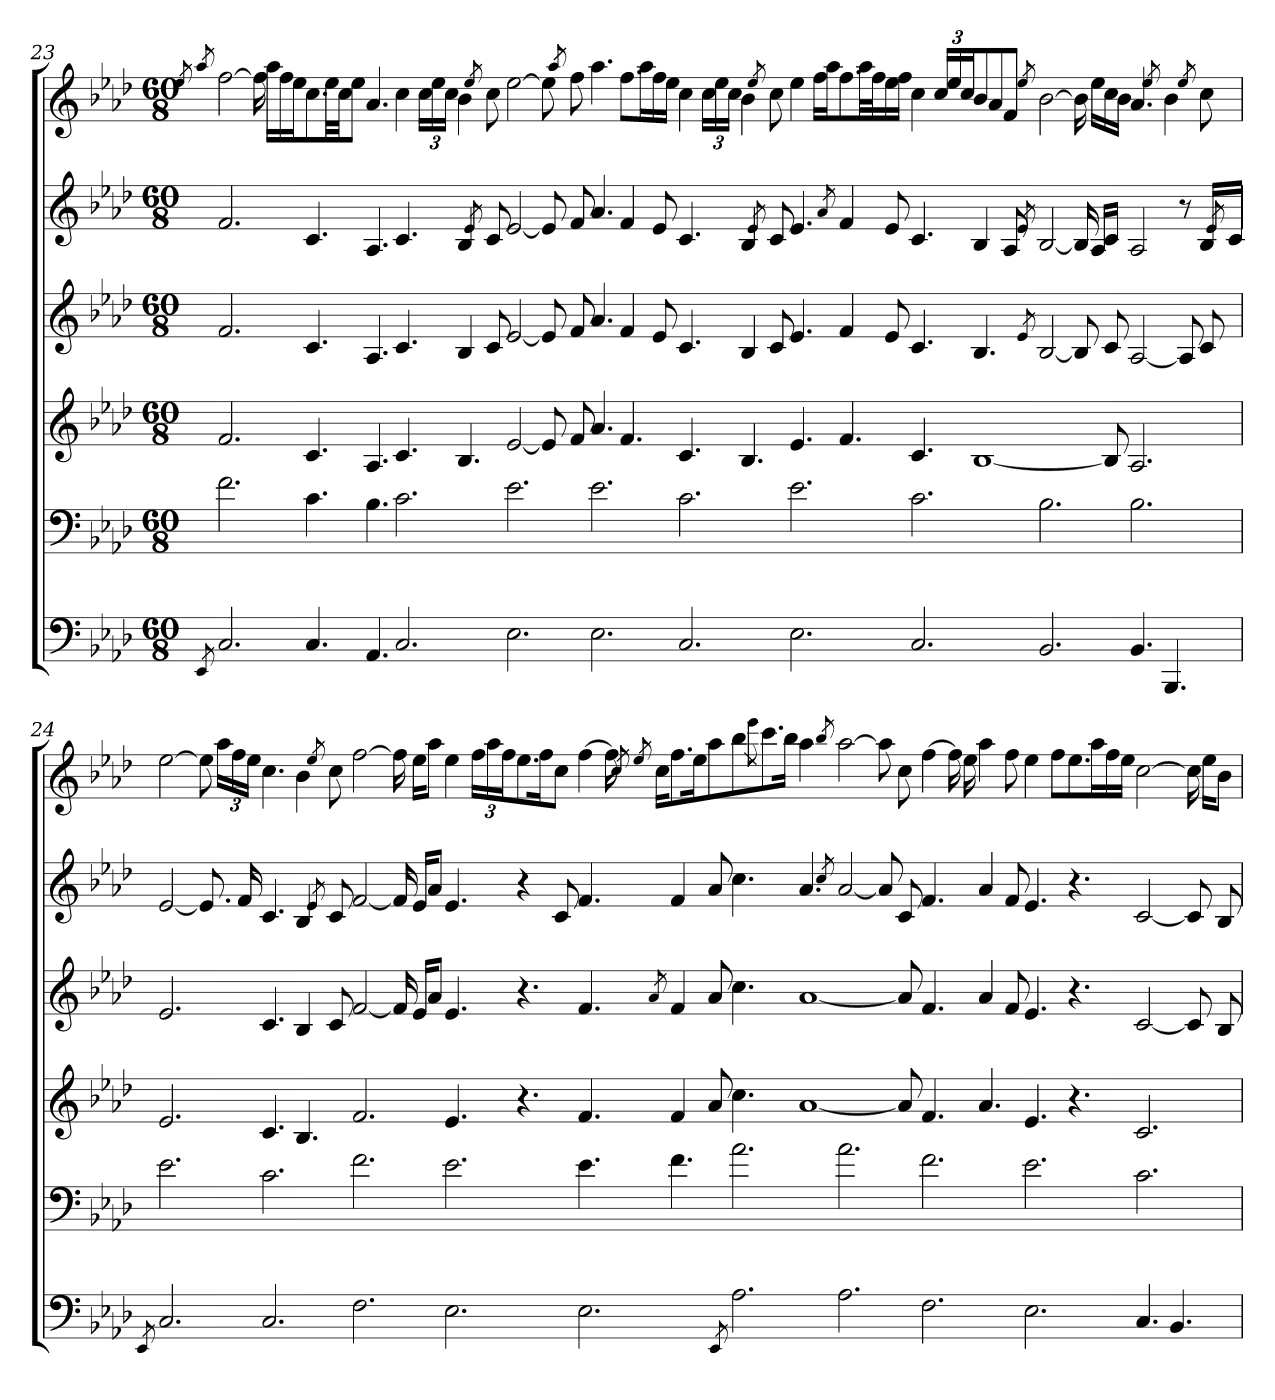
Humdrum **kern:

**kern	**kern	**kern	**kern	**kern	**kern
*part6	*part5	*part4	*part3	*part2	*part1
*staff6	*staff5	*staff4	*staff3	*staff2	*staff1
*clefF4	*clefF4	*clefG2	*clefG2	*clefG2	*clefG2
*k[b-e-a-d-]	*k[b-e-a-d-]	*k[b-e-a-d-]	*k[b-e-a-d-]	*k[b-e-a-d-]	*k[b-e-a-d-]
*M60/8	*M60/8	*M60/8	*M60/8	*M60/8	*M60/8
=23	=23	=23	=23	=23	=23
.	.	.	.	.	8qee-
8qEE-	.	.	.	.	8qaa-
2.C	2.f	2.f	2.f	2.f	[2ff
.	.	.	.	.	16ff]
.	.	.	.	.	16aa-\LL
.	.	.	.	.	16ff\
.	.	.	.	.	16ee-\J
4.C	4.c	4.c	4.c	4.c	8.cc\
.	.	.	.	.	32ee-\LL
.	.	.	.	.	32cc\JJ
.	.	.	.	.	8ee-\J
4.AA-	4.B-	4.A-	4.A-	4.A-	4.a-
2.C	2.c	4.c	4.c	4.c	4cc
.	.	.	.	.	24cc\LL
.	.	.	.	.	24ee-\
.	.	.	.	.	24cc\JJ
.	.	4.B-	4B-	4B-	4b-
.	.	.	.	8qe-	8qee-
.	.	.	8c	8c	8cc
2.E-	2.e-	[2e-	[2e-	[2e-	[2ee-
.	.	8e-]	8e-]	8e-]	8ee-]
.	.	.	.	.	8qaa-
.	.	8f	8f	8f	8ff
2.E-	2.e-	4.a-	4.a-	4.a-	4.aa-
.	.	4.f	4f	4f	8.ff\L
.	.	.	.	.	16aa-\L
.	.	.	8e-	8e-	16ff\
.	.	.	.	.	16ee-\JJ
2.C	2.c	4.c	4.c	4.c	4cc
.	.	.	.	.	24cc\LL
.	.	.	.	.	24ee-\
.	.	.	.	.	24cc\JJ
.	.	4.B-	4B-	4B-	4b-
.	.	.	.	8qe-	8qee-
.	.	.	8c	8c	8cc
2.E-	2.e-	4.e-	4.e-	4.e-	4ee-
.	.	.	.	.	16ff\LL
.	.	.	.	.	16aa-\J
.	.	.	.	8qa-	.
.	.	4.f	4f	4f	8.ff\
.	.	.	.	.	32aa-\LL
.	.	.	.	.	32ff\J
.	.	.	8e-	8e-	16ee-\
.	.	.	.	.	16ff\JJ
2.C	2.c	4.c	4.c	4.c	4cc
.	.	.	.	.	24cc/LL
.	.	.	.	.	24ee-/
.	.	.	.	.	24cc/J
.	.	[1B-	4.B-	4B-	8b-/
.	.	.	.	.	8a-/
.	.	.	.	8A-	8f/J
.	.	.	8qe-	8qe-	8qee-
2.BB-	2.B-	.	[2B-	[2B-	[2b-
.	.	.	8B-]	16B-]	16b-]
.	.	.	.	16A-/KL	16ee-\LL
.	.	8B-]	8c	8c/J	16cc\
.	.	.	.	.	16b-\JJ
4.BB-	2.B-	2.A-	[2A-	2A-	4.a-
.	.	.	.	.	8qee-
4.BBB-	.	.	.	.	4b-
.	.	.	8A-]	8r	.
.	.	.	.	.	8qee-
.	.	.	8c	16B-/LL	8cc
.	.	.	.	8qe-/	.
.	.	.	.	16c/JJ	.
=24	=24	=24	=24	=24	=24
8qEE-	.	.	.	.	.
2.C	2.e-	2.e-	2.e-	[2e-	[2ee-
.	.	.	.	8.e-]	8ee-]
.	.	.	.	.	24aa-\LL
.	.	.	.	.	24ff\
.	.	.	.	16f	.
.	.	.	.	.	24ee-\JJ
2.C	2.c	4.c	4.c	4.c	4.cc
.	.	4.B-	4B-	4B-	4b-
.	.	.	.	8qe-	8qee-
.	.	.	8c	8c	8cc
2.F	2.f	2.f	[2f	[2f	[2ff
.	.	.	16f]	16f]	16ff]
.	.	.	16e-/KL	16e-/KL	16ee-\KL
.	.	.	8a-/J	8a-/J	8aa-\J
2.E-	2.e-	4.e-	4.e-	4.e-	4ee-
.	.	.	.	.	24ff\LL
.	.	.	.	.	24aa-\
.	.	.	.	.	24ff\J
.	.	4.r	4.r	4r	8.ee-\
.	.	.	.	.	16ff\K
.	.	.	.	8c	8cc\J
2.E-	4.e-	4.f	4.f	4.f	[4ff
.	.	.	.	.	16ff]
.	.	.	.	.	8qcc
.	.	.	.	.	8qee-
.	.	.	.	.	16cc\KL
.	.	.	8qa-	.	.
.	4.f	4f	4f	4f	8.ff\
.	.	.	.	.	16ee-\K
.	.	8a-	8a-	8a-	8aa-\
8qEE-	.	.	.	.	.
2.A-	2.a-	4.cc	4.cc	4.cc	8bb-\
.	.	.	.	.	8qeee-\
.	.	.	.	.	8.ccc\
.	.	.	.	.	16bb-\Jk
.	.	[1a-	[1a-	4.a-	4.aa-
.	.	.	.	8qcc	8qbb-
2.A-	2.a-	.	.	[2a-	[2aa-
.	.	.	.	8a-]	8aa-]
.	.	8a-]	8a-]	8c	8cc
2.F	2.f	4.f	4.f	4.f	[4ff
.	.	.	.	.	16ff]
.	.	.	.	.	16ee-
.	.	4.a-	4a-	4a-	4aa-
.	.	.	8f	8f	8ff
2.E-	2.e-	4.e-	4.e-	4.e-	4ee-
.	.	.	.	.	8ff\L
.	.	4.r	4.r	4.r	8.ee-\
.	.	.	.	.	16aa-\L
.	.	.	.	.	16ff\
.	.	.	.	.	16ee-\JJ
4.C	2.c	2.c	[2c	[2c	[2cc
4.BB-	.	.	.	.	.
.	.	.	8c]	8c]	16cc]
.	.	.	.	.	16ee-\KL
.	.	.	8B-	8B-	8b-\J
=	=	=	=	=	=
*-	*-	*-	*-	*-	*-
